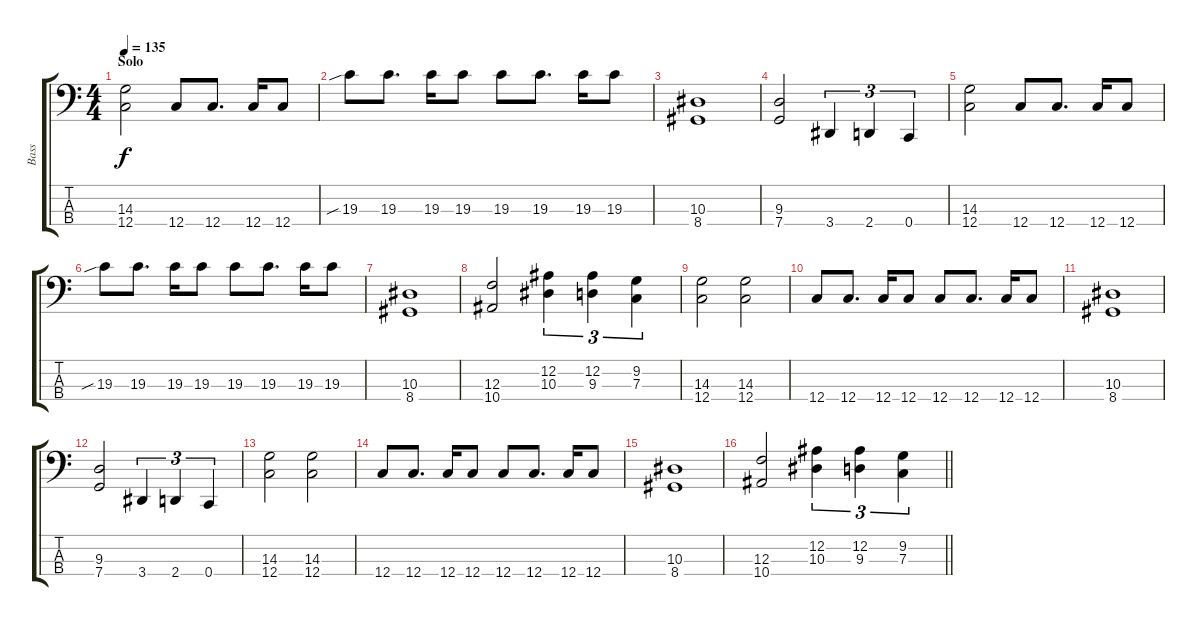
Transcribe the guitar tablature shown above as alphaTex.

\track ("Bass" "Bass") {instrument electricbasspick}
\staff {score tabs}
\tuning (Eb2 Bb1 F1 C1) {hide}
\ts (4 4)
\section ("" "Solo")
\tempo 135
\clef f4
\ks c
(14.3 12.4).2{dy f} 12.4.8 12.4.8{d} 12.4.16 12.4.8 |
19.3{sib}.8 19.3.8{d} 19.3.16 19.3.8 19.3.8 19.3.8{d} 19.3.16 19.3.8 |
(10.3 8.4).1 |
(9.3 7.4).2 3.4.4{tu (3 2)} 2.4.4{tu (3 2)} 0.4.4{tu (3 2)} |
(14.3 12.4).2 12.4.8 12.4.8{d} 12.4.16 12.4.8 |
19.3{sib}.8 19.3.8{d} 19.3.16 19.3.8 19.3.8 19.3.8{d} 19.3.16 19.3.8 |
(10.3 8.4).1 |
(12.3 10.4).2 (12.2 10.3).4{tu (3 2)} (12.2 9.3).4{tu (3 2)} (9.2 7.3).4{tu (3 2)} |
(14.3 12.4).2 (14.3 12.4).2 |
12.4.8 12.4.8{d} 12.4.16 12.4.8 12.4.8 12.4.8{d} 12.4.16 12.4.8 |
(10.3 8.4).1 |
(9.3 7.4).2 3.4.4{tu (3 2)} 2.4.4{tu (3 2)} 0.4.4{tu (3 2)} |
(14.3 12.4).2 (14.3 12.4).2 |
12.4.8 12.4.8{d} 12.4.16 12.4.8 12.4.8 12.4.8{d} 12.4.16 12.4.8 |
(10.3 8.4).1 |
\barLineRight lightlight
(12.3 10.4).2 (12.2 10.3).4{tu (3 2)} (12.2 9.3).4{tu (3 2)} (9.2 7.3).4{tu (3 2)}
